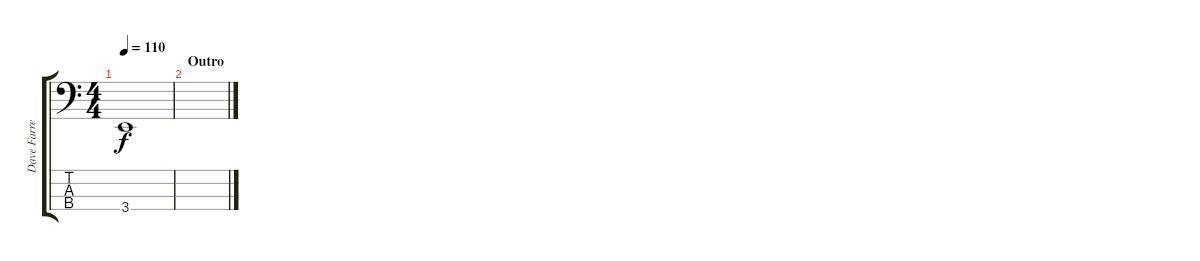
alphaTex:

\track ("Dave Farrell \"Phoenix\" (Bass)" "Dave Farre") {instrument electricbasspick}
\staff {score tabs}
\tuning (Gb2 Db2 Ab1 Db1) {hide}
\ts (4 4)
\tempo 110
\clef f4
\ks c
3.4.1{dy f} |
\section ("" "Outro")
